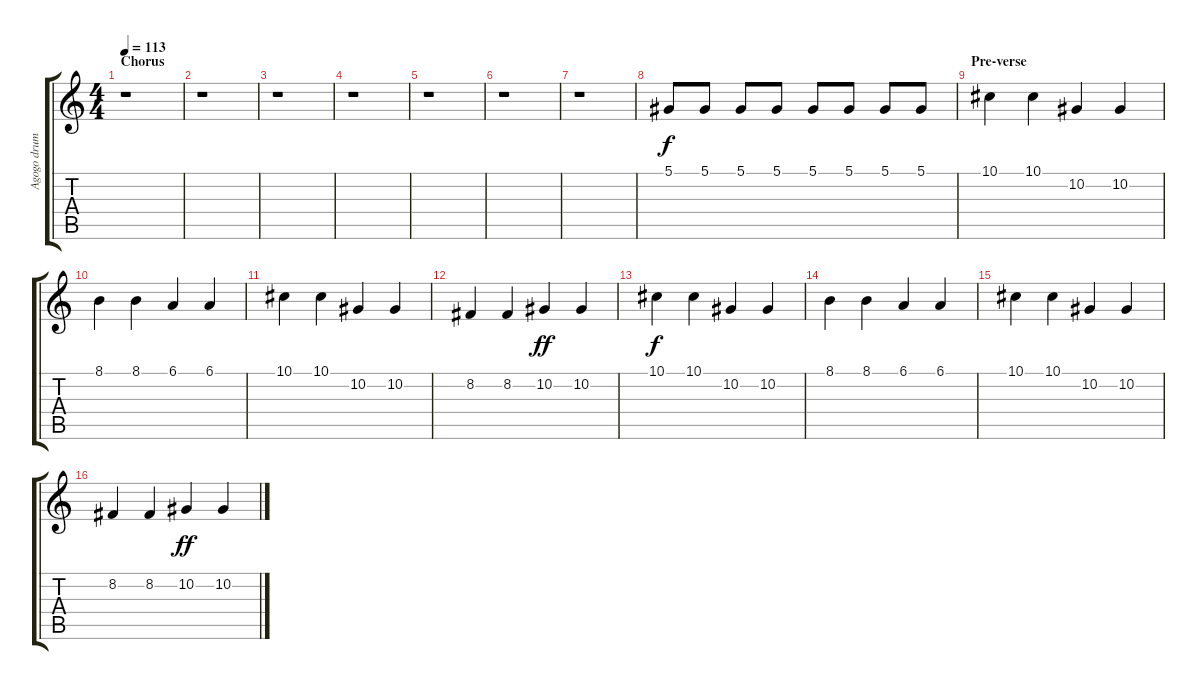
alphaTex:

\track ("Agogo drum" "Agogo drum") {instrument agogo}
\staff {score tabs}
\tuning (Eb4 Bb3 Gb3 Db3 Ab2 Db2) {hide}
\ts (4 4)
\section ("" "Chorus")
\tempo 113
\clef g2
\ks c
r.1{dy f} |
r.1 |
r.1 |
r.1 |
r.1 |
r.1 |
r.1 |
5.1.8 5.1.8 5.1.8 5.1.8 5.1.8 5.1.8 5.1.8 5.1.8 |
\section ("" "Pre-verse")
10.1.4 10.1.4 10.2.4 10.2.4 |
8.1.4 8.1.4 6.1.4 6.1.4 |
10.1.4 10.1.4 10.2.4 10.2.4 |
8.2.4 8.2.4 10.2.4{dy ff} 10.2.4 |
10.1.4{dy f} 10.1.4 10.2.4 10.2.4 |
8.1.4 8.1.4 6.1.4 6.1.4 |
10.1.4 10.1.4 10.2.4 10.2.4 |
8.2.4 8.2.4 10.2.4{dy ff} 10.2.4
